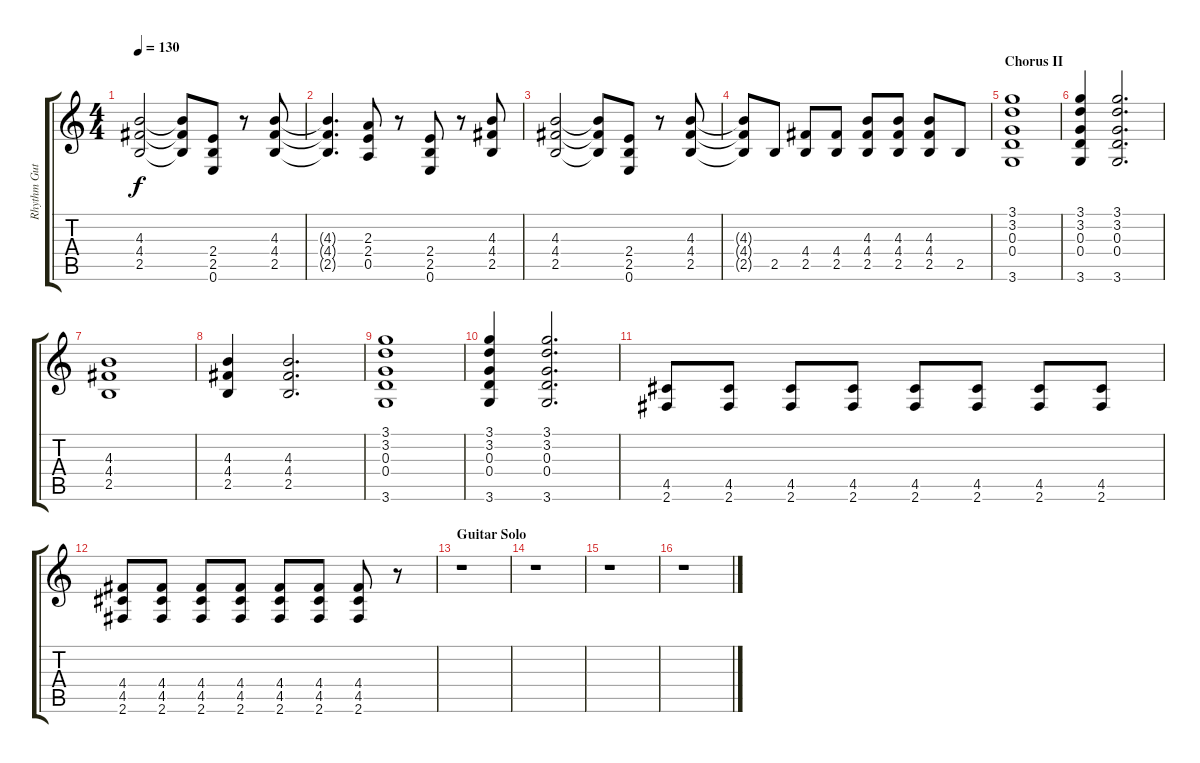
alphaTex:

\track ("Rhythm Gutar 1" "Rhythm Gut") {instrument overdrivenguitar}
\staff {score tabs}
\tuning (E4 B3 G3 D3 A2 E2) {hide}
\ts (4 4)
\tempo 130
\clef g2
\ks c
(4.3 4.4 2.5).2{dy f} (4.3{t} 4.4{t} 2.5{t}).8 (2.4 2.5 0.6).8 r.8 (4.3 4.4 2.5).8 |
(4.3{t} 4.4{t} 2.5{t}).4{d} (2.3 2.4 0.5).8 r.8 (2.4 2.5 0.6).8 r.8 (4.3 4.4 2.5).8 |
(4.3 4.4 2.5).2 (4.3{t} 4.4{t} 2.5{t}).8 (2.4 2.5 0.6).8 r.8 (4.3 4.4 2.5).8 |
(4.3{t} 4.4{t} 2.5{t}).8 2.5.8 (4.4 2.5).8 (4.4 2.5).8 (4.3 4.4 2.5).8 (4.3 4.4 2.5).8 (4.3 4.4 2.5).8 2.5.8 |
\section ("" "Chorus II")
(3.1 3.2 0.3 0.4 3.6).1 |
(3.1 3.2 0.3 0.4 3.6).4 (3.1 3.2 0.3 0.4 3.6).2{d} |
(4.3 4.4 2.5).1 |
(4.3 4.4 2.5).4 (4.3 4.4 2.5).2{d} |
(3.1 3.2 0.3 0.4 3.6).1 |
(3.1 3.2 0.3 0.4 3.6).4 (3.1 3.2 0.3 0.4 3.6).2{d} |
(4.5 2.6).8 (4.5 2.6).8 (4.5 2.6).8 (4.5 2.6).8 (4.5 2.6).8 (4.5 2.6).8 (4.5 2.6).8 (4.5 2.6).8 |
(4.4 4.5 2.6).8 (4.4 4.5 2.6).8 (4.4 4.5 2.6).8 (4.4 4.5 2.6).8 (4.4 4.5 2.6).8 (4.4 4.5 2.6).8 (4.4 4.5 2.6).8 r.8 |
\section ("" "Guitar Solo")
r.1 |
r.1 |
r.1 |
r.1
